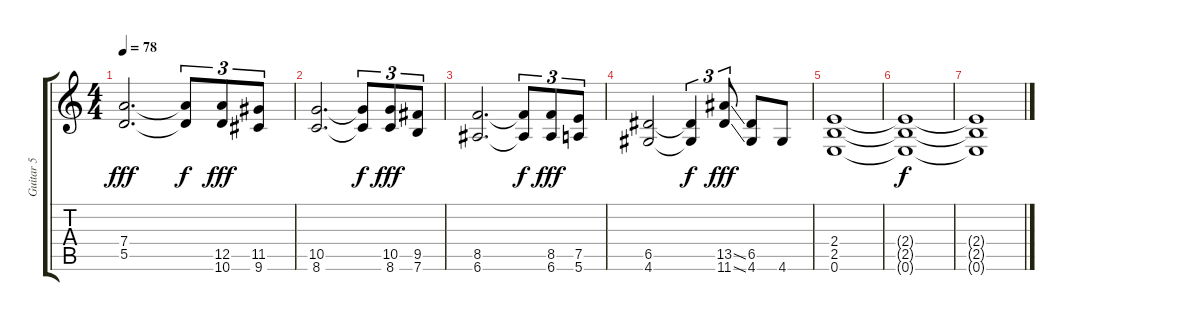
\track ("Guitar 5" "Guitar 5") {instrument electricguitarclean}
\staff {score tabs}
\tuning (E4 B3 G3 D3 A2 E2) {hide}
\ts (4 4)
\tempo 78
\clef g2
\ks c
(7.4 5.5).2{d dy fff} (7.4{t} 5.5{t}).8{tu (3 2) dy f} (12.5 10.6).8{tu (3 2) dy fff} (11.5 9.6).8{tu (3 2)} |
(10.5 8.6).2{d} (10.5{t} 8.6{t}).8{tu (3 2) dy f} (10.5 8.6).8{tu (3 2) dy fff} (9.5 7.6).8{tu (3 2)} |
(8.5 6.6).2{d} (8.5{t} 6.6{t}).8{tu (3 2) dy f} (8.5 6.6).8{tu (3 2) dy fff} (7.5 5.6).8{tu (3 2)} |
(6.5 4.6).2 (6.5{t} 4.6{t}).4{tu (3 2) dy f} (13.5{ss} 11.6{ss}).8{tu (3 2) dy fff} (6.5 4.6).8 4.6.8 |
(2.4 2.5 0.6).1 |
(2.4{t} 2.5{t} 0.6{t}).1{dy f} |
(2.4{t} 2.5{t} 0.6{t}).1
